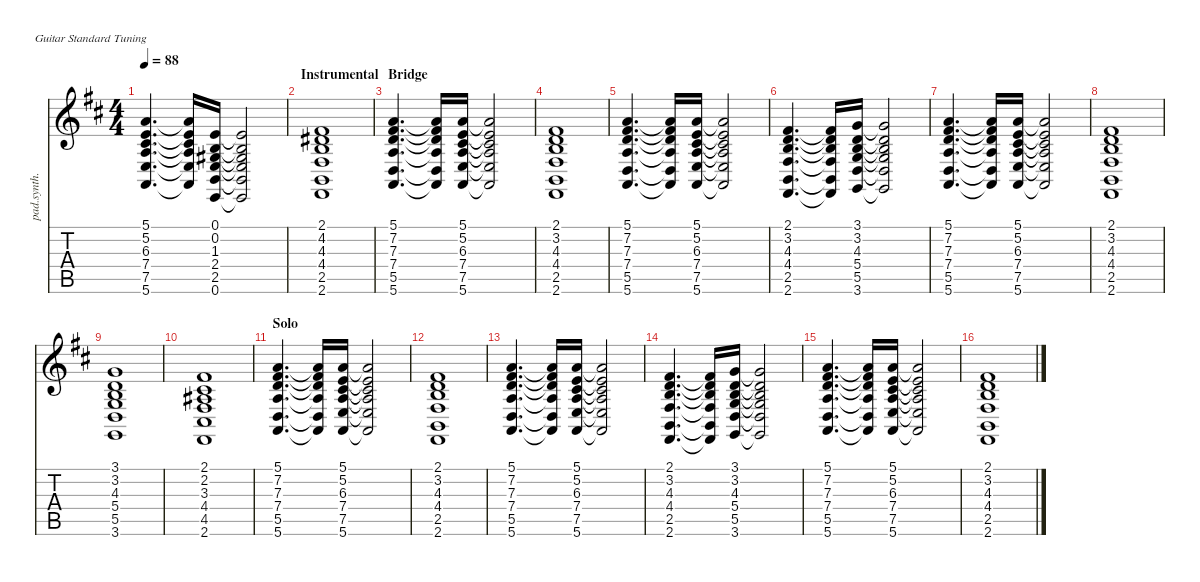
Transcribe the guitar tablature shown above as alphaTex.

\defaultSystemsLayout 4
\hideDynamics
\bracketExtendMode nobrackets
\otherSystemsTrackNameOrientation horizontal
\track ("Synthesizer" "pad.synth.") {instrument pad2warm}
\staff {score tabs}
\tuning (E4 B3 G3 D3 A2 E2)
\ts (4 4)
\tempo 88
\clef g2
\ks d
(7.5{acc forcenatural} 7.4{acc forcenatural} 6.3{acc #} 5.2{acc forcenatural} 5.1{acc forcenatural} 5.6{acc forcenatural}).4{d dy mf} (5.2{t acc forcenatural} 6.3{t acc #} 7.4{t acc forcenatural} 7.5{t acc forcenatural} 5.1{t acc forcenatural} 5.6{t acc forcenatural}).16 (0.6{acc forcenatural} 2.5{acc forcenatural} 2.4{acc forcenatural} 1.3{acc #} 0.2{acc forcenatural} 0.1{acc forcenatural}).16 (0.2{t acc forcenatural} 1.3{t acc #} 2.4{t acc forcenatural} 2.5{t acc forcenatural} 0.6{t acc forcenatural} 0.1{t acc forcenatural}).2 |
\section ("" "Instrumental")
(2.5{acc forcenatural} 4.4{acc #} 4.3{acc forcenatural} 4.2{acc #} 2.6{acc #} 2.1{acc #}).1 |
\section ("" "Bridge")
(5.5{acc forcenatural} 7.4{acc forcenatural} 7.3{acc forcenatural} 7.2{acc #} 5.1{acc forcenatural} 5.6{acc forcenatural}).4{d} (7.2{t acc #} 7.3{t acc forcenatural} 7.4{t acc forcenatural} 5.5{t acc forcenatural} 5.1{t acc forcenatural} 5.6{t acc forcenatural}).16 (5.6{acc forcenatural} 7.5{acc forcenatural} 7.4{acc forcenatural} 6.3{acc #} 5.2{acc forcenatural} 5.1{acc forcenatural}).16 (5.2{t acc forcenatural} 6.3{t acc #} 7.4{t acc forcenatural} 7.5{t acc forcenatural} 5.6{t acc forcenatural} 5.1{t acc forcenatural}).2 |
(2.5{acc forcenatural} 4.4{acc #} 4.3{acc forcenatural} 3.2{acc forcenatural} 2.6{acc #} 2.1{acc #}).1 |
(5.5{acc forcenatural} 7.4{acc forcenatural} 7.3{acc forcenatural} 7.2{acc #} 5.1{acc forcenatural} 5.6{acc forcenatural}).4{d} (7.2{t acc #} 7.3{t acc forcenatural} 7.4{t acc forcenatural} 5.5{t acc forcenatural} 5.1{t acc forcenatural} 5.6{t acc forcenatural}).16 (5.6{acc forcenatural} 7.5{acc forcenatural} 7.4{acc forcenatural} 6.3{acc #} 5.2{acc forcenatural} 5.1{acc forcenatural}).16 (5.2{t acc forcenatural} 6.3{t acc #} 7.4{t acc forcenatural} 7.5{t acc forcenatural} 5.6{t acc forcenatural} 5.1{t acc forcenatural}).2 |
(2.5{acc forcenatural} 4.4{acc #} 4.3{acc forcenatural} 3.2{acc forcenatural} 2.1{acc #} 2.6{acc #}).4{d} (3.2{t acc forcenatural} 4.3{t acc forcenatural} 4.4{t acc #} 2.5{t acc forcenatural} 2.1{t acc #} 2.6{t acc #}).16 (3.6{acc forcenatural} 5.5{acc forcenatural} 5.4{acc forcenatural} 4.3{acc forcenatural} 3.2{acc forcenatural} 3.1{acc forcenatural}).16 (3.2{t acc forcenatural} 4.3{t acc forcenatural} 5.4{t acc forcenatural} 5.5{t acc forcenatural} 3.6{t acc forcenatural} 3.1{t acc forcenatural}).2 |
(5.5{acc forcenatural} 7.4{acc forcenatural} 7.3{acc forcenatural} 7.2{acc #} 5.1{acc forcenatural} 5.6{acc forcenatural}).4{d} (7.2{t acc #} 7.3{t acc forcenatural} 7.4{t acc forcenatural} 5.5{t acc forcenatural} 5.1{t acc forcenatural} 5.6{t acc forcenatural}).16 (5.6{acc forcenatural} 7.5{acc forcenatural} 7.4{acc forcenatural} 6.3{acc #} 5.2{acc forcenatural} 5.1{acc forcenatural}).16 (5.2{t acc forcenatural} 6.3{t acc #} 7.4{t acc forcenatural} 7.5{t acc forcenatural} 5.6{t acc forcenatural} 5.1{t acc forcenatural}).2 |
(2.5{acc forcenatural} 4.4{acc #} 4.3{acc forcenatural} 3.2{acc forcenatural} 2.6{acc #} 2.1{acc #}).1 |
(5.5{acc forcenatural} 5.4{acc forcenatural} 4.3{acc forcenatural} 3.2{acc forcenatural} 3.6{acc forcenatural} 3.1{acc forcenatural}).1 |
(4.5{acc #} 4.4{acc #} 3.3{acc #} 2.2{acc #} 2.6{acc #} 2.1{acc #}).1 |
\section ("" "Solo")
(5.5{acc forcenatural} 7.4{acc forcenatural} 7.3{acc forcenatural} 7.2{acc #} 5.1{acc forcenatural} 5.6{acc forcenatural}).4{d} (7.2{t acc #} 7.3{t acc forcenatural} 7.4{t acc forcenatural} 5.5{t acc forcenatural} 5.1{t acc forcenatural} 5.6{t acc forcenatural}).16 (5.6{acc forcenatural} 7.5{acc forcenatural} 7.4{acc forcenatural} 6.3{acc #} 5.2{acc forcenatural} 5.1{acc forcenatural}).16 (5.2{t acc forcenatural} 6.3{t acc #} 7.4{t acc forcenatural} 7.5{t acc forcenatural} 5.6{t acc forcenatural} 5.1{t acc forcenatural}).2 |
(2.5{acc forcenatural} 4.4{acc #} 4.3{acc forcenatural} 3.2{acc forcenatural} 2.6{acc #} 2.1{acc #}).1 |
(5.5{acc forcenatural} 7.4{acc forcenatural} 7.3{acc forcenatural} 7.2{acc #} 5.1{acc forcenatural} 5.6{acc forcenatural}).4{d} (7.2{t acc #} 7.3{t acc forcenatural} 7.4{t acc forcenatural} 5.5{t acc forcenatural} 5.1{t acc forcenatural} 5.6{t acc forcenatural}).16 (5.6{acc forcenatural} 7.5{acc forcenatural} 7.4{acc forcenatural} 6.3{acc #} 5.2{acc forcenatural} 5.1{acc forcenatural}).16 (5.2{t acc forcenatural} 6.3{t acc #} 7.4{t acc forcenatural} 7.5{t acc forcenatural} 5.6{t acc forcenatural} 5.1{t acc forcenatural}).2 |
(2.5{acc forcenatural} 4.4{acc #} 4.3{acc forcenatural} 3.2{acc forcenatural} 2.1{acc #} 2.6{acc #}).4{d} (3.2{t acc forcenatural} 4.3{t acc forcenatural} 4.4{t acc #} 2.5{t acc forcenatural} 2.1{t acc #} 2.6{t acc #}).16 (3.6{acc forcenatural} 5.5{acc forcenatural} 5.4{acc forcenatural} 4.3{acc forcenatural} 3.2{acc forcenatural} 3.1{acc forcenatural}).16 (3.2{t acc forcenatural} 4.3{t acc forcenatural} 5.4{t acc forcenatural} 5.5{t acc forcenatural} 3.6{t acc forcenatural} 3.1{t acc forcenatural}).2 |
(5.5{acc forcenatural} 7.4{acc forcenatural} 7.3{acc forcenatural} 7.2{acc #} 5.1{acc forcenatural} 5.6{acc forcenatural}).4{d} (7.2{t acc #} 7.3{t acc forcenatural} 7.4{t acc forcenatural} 5.5{t acc forcenatural} 5.1{t acc forcenatural} 5.6{t acc forcenatural}).16 (5.6{acc forcenatural} 7.5{acc forcenatural} 7.4{acc forcenatural} 6.3{acc #} 5.2{acc forcenatural} 5.1{acc forcenatural}).16 (5.2{t acc forcenatural} 6.3{t acc #} 7.4{t acc forcenatural} 7.5{t acc forcenatural} 5.6{t acc forcenatural} 5.1{t acc forcenatural}).2 |
(2.5{acc forcenatural} 4.4{acc #} 4.3{acc forcenatural} 3.2{acc forcenatural} 2.6{acc #} 2.1{acc #}).1
